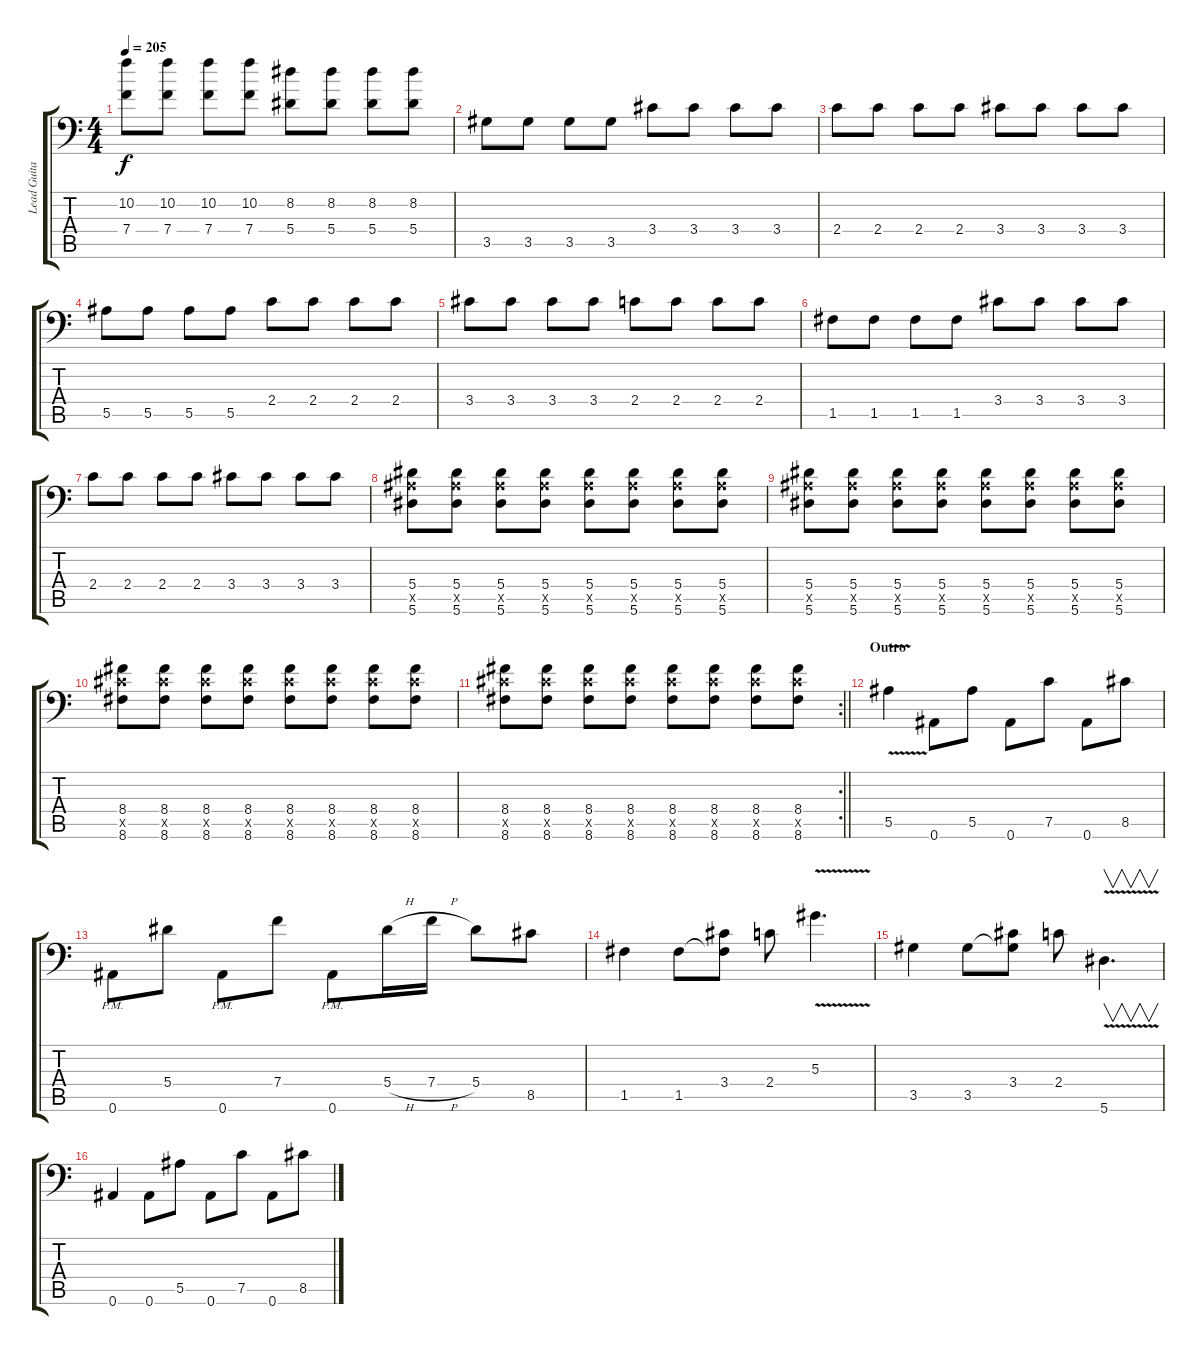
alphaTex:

\track ("Lead Guitar" "Lead Guita") {instrument distortionguitar}
\staff {score tabs}
\tuning (C4 G3 Eb3 Bb2 F2 Bb1) {hide}
\ts (4 4)
\tempo 205
\clef f4
\ks c
(10.2 7.4).8{dy f} (10.2 7.4).8 (10.2 7.4).8 (10.2 7.4).8 (8.2 5.4).8 (8.2 5.4).8 (8.2 5.4).8 (8.2 5.4).8 |
3.5.8 3.5.8 3.5.8 3.5.8 3.4.8 3.4.8 3.4.8 3.4.8 |
2.4.8 2.4.8 2.4.8 2.4.8 3.4.8 3.4.8 3.4.8 3.4.8 |
5.5.8 5.5.8 5.5.8 5.5.8 2.4.8 2.4.8 2.4.8 2.4.8 |
3.4.8 3.4.8 3.4.8 3.4.8 2.4.8 2.4.8 2.4.8 2.4.8 |
1.5.8 1.5.8 1.5.8 1.5.8 3.4.8 3.4.8 3.4.8 3.4.8 |
2.4.8 2.4.8 2.4.8 2.4.8 3.4.8 3.4.8 3.4.8 3.4.8 |
(5.4 5.5{x} 5.6).8 (5.4 5.5{x} 5.6).8 (5.4 5.5{x} 5.6).8 (5.4 5.5{x} 5.6).8 (5.4 5.5{x} 5.6).8 (5.4 5.5{x} 5.6).8 (5.4 5.5{x} 5.6).8 (5.4 5.5{x} 5.6).8 |
(5.4 5.5{x} 5.6).8 (5.4 5.5{x} 5.6).8 (5.4 5.5{x} 5.6).8 (5.4 5.5{x} 5.6).8 (5.4 5.5{x} 5.6).8 (5.4 5.5{x} 5.6).8 (5.4 5.5{x} 5.6).8 (5.4 5.5{x} 5.6).8 |
(8.4 8.5{x} 8.6).8 (8.4 8.5{x} 8.6).8 (8.4 8.5{x} 8.6).8 (8.4 8.5{x} 8.6).8 (8.4 8.5{x} 8.6).8 (8.4 8.5{x} 8.6).8 (8.4 8.5{x} 8.6).8 (8.4 8.5{x} 8.6).8 |
\rc 2
\barLineRight lightlight
(8.4 8.5{x} 8.6).8 (8.4 8.5{x} 8.6).8 (8.4 8.5{x} 8.6).8 (8.4 8.5{x} 8.6).8 (8.4 8.5{x} 8.6).8 (8.4 8.5{x} 8.6).8 (8.4 8.5{x} 8.6).8 (8.4 8.5{x} 8.6).8 |
\section ("" "Outro")
5.5{v}.4 0.6.8 5.5.8 0.6.8 7.5.8 0.6.8 8.5.8 |
0.6{pm}.8 5.4.8 0.6{pm}.8 7.4.8 0.6{pm}.8 5.4{h}.16 7.4{h}.16 5.4.8 8.5.8 |
1.5.4 1.5.8 (3.4 1.5{t}).8 2.4.8 5.3{v}.4{d} |
3.5.4 3.5.8 (3.4 3.5{t}).8 2.4.8 5.6{v}.4{v d} |
0.6.4 0.6.8 5.5.8 0.6.8 7.5.8 0.6.8 8.5.8
